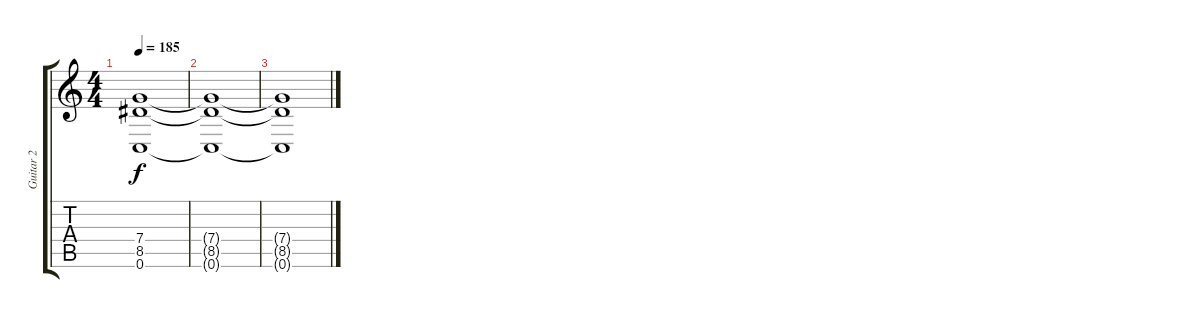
\track ("Guitar 2" "Guitar 2") {instrument distortionguitar}
\staff {score tabs}
\tuning (D4 A3 F3 C3 G2 C2) {hide}
\ts (4 4)
\tempo 185
\clef g2
\ks c
(7.4{t} 8.5{t} 0.6{t}).1{dy f} |
(7.4{t} 8.5{t} 0.6{t}).1 |
(7.4{t} 8.5{t} 0.6{t}).1
